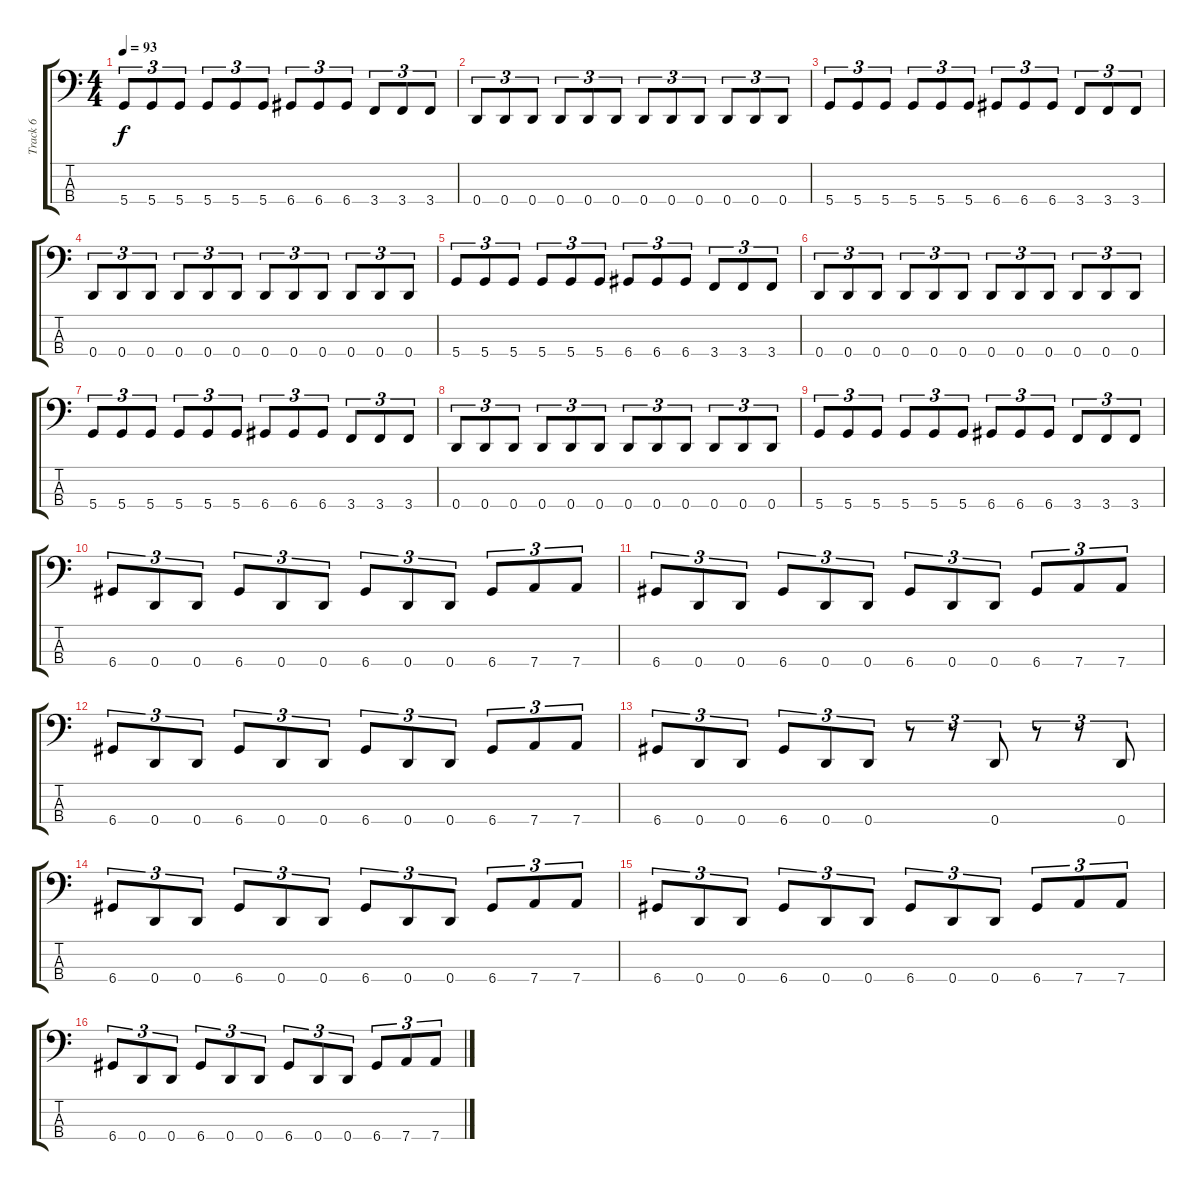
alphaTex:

\track ("Track 6" "Track 6") {instrument electricbassfinger}
\staff {score tabs}
\tuning (G2 D2 A1 D1) {hide}
\ts (4 4)
\tempo 93
\clef f4
\ks c
5.4.8{tu (3 2) dy f} 5.4.8{tu (3 2)} 5.4.8{tu (3 2)} 5.4.8{tu (3 2)} 5.4.8{tu (3 2)} 5.4.8{tu (3 2)} 6.4.8{tu (3 2)} 6.4.8{tu (3 2)} 6.4.8{tu (3 2)} 3.4.8{tu (3 2)} 3.4.8{tu (3 2)} 3.4.8{tu (3 2)} |
0.4.8{tu (3 2)} 0.4.8{tu (3 2)} 0.4.8{tu (3 2)} 0.4.8{tu (3 2)} 0.4.8{tu (3 2)} 0.4.8{tu (3 2)} 0.4.8{tu (3 2)} 0.4.8{tu (3 2)} 0.4.8{tu (3 2)} 0.4.8{tu (3 2)} 0.4.8{tu (3 2)} 0.4.8{tu (3 2)} |
5.4.8{tu (3 2)} 5.4.8{tu (3 2)} 5.4.8{tu (3 2)} 5.4.8{tu (3 2)} 5.4.8{tu (3 2)} 5.4.8{tu (3 2)} 6.4.8{tu (3 2)} 6.4.8{tu (3 2)} 6.4.8{tu (3 2)} 3.4.8{tu (3 2)} 3.4.8{tu (3 2)} 3.4.8{tu (3 2)} |
0.4.8{tu (3 2)} 0.4.8{tu (3 2)} 0.4.8{tu (3 2)} 0.4.8{tu (3 2)} 0.4.8{tu (3 2)} 0.4.8{tu (3 2)} 0.4.8{tu (3 2)} 0.4.8{tu (3 2)} 0.4.8{tu (3 2)} 0.4.8{tu (3 2)} 0.4.8{tu (3 2)} 0.4.8{tu (3 2)} |
5.4.8{tu (3 2)} 5.4.8{tu (3 2)} 5.4.8{tu (3 2)} 5.4.8{tu (3 2)} 5.4.8{tu (3 2)} 5.4.8{tu (3 2)} 6.4.8{tu (3 2)} 6.4.8{tu (3 2)} 6.4.8{tu (3 2)} 3.4.8{tu (3 2)} 3.4.8{tu (3 2)} 3.4.8{tu (3 2)} |
0.4.8{tu (3 2)} 0.4.8{tu (3 2)} 0.4.8{tu (3 2)} 0.4.8{tu (3 2)} 0.4.8{tu (3 2)} 0.4.8{tu (3 2)} 0.4.8{tu (3 2)} 0.4.8{tu (3 2)} 0.4.8{tu (3 2)} 0.4.8{tu (3 2)} 0.4.8{tu (3 2)} 0.4.8{tu (3 2)} |
5.4.8{tu (3 2)} 5.4.8{tu (3 2)} 5.4.8{tu (3 2)} 5.4.8{tu (3 2)} 5.4.8{tu (3 2)} 5.4.8{tu (3 2)} 6.4.8{tu (3 2)} 6.4.8{tu (3 2)} 6.4.8{tu (3 2)} 3.4.8{tu (3 2)} 3.4.8{tu (3 2)} 3.4.8{tu (3 2)} |
0.4.8{tu (3 2)} 0.4.8{tu (3 2)} 0.4.8{tu (3 2)} 0.4.8{tu (3 2)} 0.4.8{tu (3 2)} 0.4.8{tu (3 2)} 0.4.8{tu (3 2)} 0.4.8{tu (3 2)} 0.4.8{tu (3 2)} 0.4.8{tu (3 2)} 0.4.8{tu (3 2)} 0.4.8{tu (3 2)} |
5.4.8{tu (3 2)} 5.4.8{tu (3 2)} 5.4.8{tu (3 2)} 5.4.8{tu (3 2)} 5.4.8{tu (3 2)} 5.4.8{tu (3 2)} 6.4.8{tu (3 2)} 6.4.8{tu (3 2)} 6.4.8{tu (3 2)} 3.4.8{tu (3 2)} 3.4.8{tu (3 2)} 3.4.8{tu (3 2)} |
6.4.8{tu (3 2)} 0.4.8{tu (3 2)} 0.4.8{tu (3 2)} 6.4.8{tu (3 2)} 0.4.8{tu (3 2)} 0.4.8{tu (3 2)} 6.4.8{tu (3 2)} 0.4.8{tu (3 2)} 0.4.8{tu (3 2)} 6.4.8{tu (3 2)} 7.4.8{tu (3 2)} 7.4.8{tu (3 2)} |
6.4.8{tu (3 2)} 0.4.8{tu (3 2)} 0.4.8{tu (3 2)} 6.4.8{tu (3 2)} 0.4.8{tu (3 2)} 0.4.8{tu (3 2)} 6.4.8{tu (3 2)} 0.4.8{tu (3 2)} 0.4.8{tu (3 2)} 6.4.8{tu (3 2)} 7.4.8{tu (3 2)} 7.4.8{tu (3 2)} |
6.4.8{tu (3 2)} 0.4.8{tu (3 2)} 0.4.8{tu (3 2)} 6.4.8{tu (3 2)} 0.4.8{tu (3 2)} 0.4.8{tu (3 2)} 6.4.8{tu (3 2)} 0.4.8{tu (3 2)} 0.4.8{tu (3 2)} 6.4.8{tu (3 2)} 7.4.8{tu (3 2)} 7.4.8{tu (3 2)} |
6.4.8{tu (3 2)} 0.4.8{tu (3 2)} 0.4.8{tu (3 2)} 6.4.8{tu (3 2)} 0.4.8{tu (3 2)} 0.4.8{tu (3 2)} r.8{tu (3 2)} r.8{tu (3 2)} 0.4.8{tu (3 2)} r.8{tu (3 2)} r.8{tu (3 2)} 0.4.8{tu (3 2)} |
6.4.8{tu (3 2)} 0.4.8{tu (3 2)} 0.4.8{tu (3 2)} 6.4.8{tu (3 2)} 0.4.8{tu (3 2)} 0.4.8{tu (3 2)} 6.4.8{tu (3 2)} 0.4.8{tu (3 2)} 0.4.8{tu (3 2)} 6.4.8{tu (3 2)} 7.4.8{tu (3 2)} 7.4.8{tu (3 2)} |
6.4.8{tu (3 2)} 0.4.8{tu (3 2)} 0.4.8{tu (3 2)} 6.4.8{tu (3 2)} 0.4.8{tu (3 2)} 0.4.8{tu (3 2)} 6.4.8{tu (3 2)} 0.4.8{tu (3 2)} 0.4.8{tu (3 2)} 6.4.8{tu (3 2)} 7.4.8{tu (3 2)} 7.4.8{tu (3 2)} |
6.4.8{tu (3 2)} 0.4.8{tu (3 2)} 0.4.8{tu (3 2)} 6.4.8{tu (3 2)} 0.4.8{tu (3 2)} 0.4.8{tu (3 2)} 6.4.8{tu (3 2)} 0.4.8{tu (3 2)} 0.4.8{tu (3 2)} 6.4.8{tu (3 2)} 7.4.8{tu (3 2)} 7.4.8{tu (3 2)}
